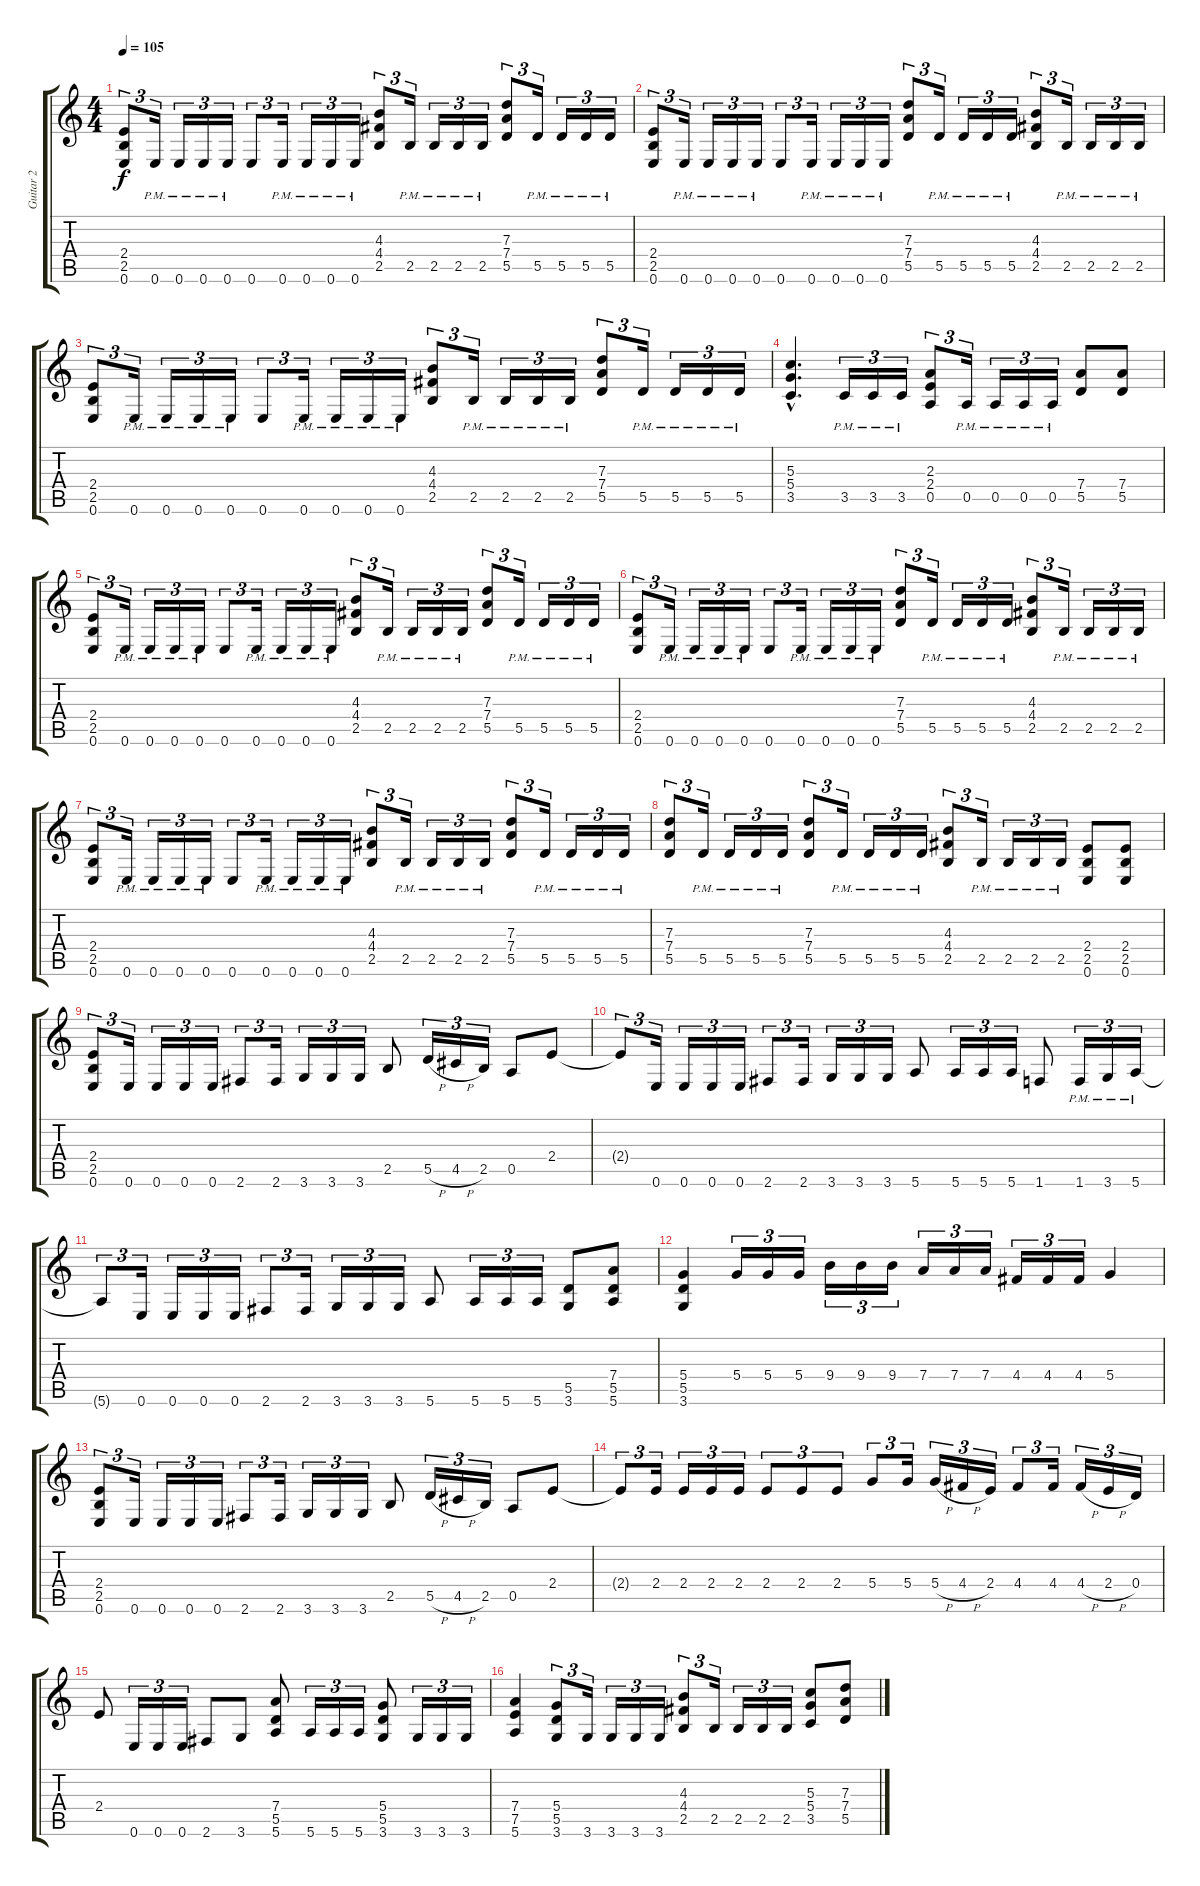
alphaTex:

\track ("Guitar 2" "Guitar 2") {instrument distortionguitar}
\staff {score tabs}
\tuning (E4 B3 G3 D3 A2 E2) {hide}
\ts (4 4)
\tempo 105
\clef g2
\ks c
(2.4 2.5 0.6).8{tu (3 2) dy f} 0.6{pm}.16{tu (3 2)} 0.6{pm}.16{tu (3 2)} 0.6{pm}.16{tu (3 2)} 0.6{pm}.16{tu (3 2)} 0.6.8{tu (3 2)} 0.6{pm}.16{tu (3 2)} 0.6{pm}.16{tu (3 2)} 0.6{pm}.16{tu (3 2)} 0.6{pm}.16{tu (3 2)} (4.3 4.4 2.5).8{tu (3 2)} 2.5{pm}.16{tu (3 2)} 2.5{pm}.16{tu (3 2)} 2.5{pm}.16{tu (3 2)} 2.5{pm}.16{tu (3 2)} (7.3 7.4 5.5).8{tu (3 2)} 5.5{pm}.16{tu (3 2)} 5.5{pm}.16{tu (3 2)} 5.5{pm}.16{tu (3 2)} 5.5{pm}.16{tu (3 2)} |
(2.4 2.5 0.6).8{tu (3 2)} 0.6{pm}.16{tu (3 2)} 0.6{pm}.16{tu (3 2)} 0.6{pm}.16{tu (3 2)} 0.6{pm}.16{tu (3 2)} 0.6.8{tu (3 2)} 0.6{pm}.16{tu (3 2)} 0.6{pm}.16{tu (3 2)} 0.6{pm}.16{tu (3 2)} 0.6{pm}.16{tu (3 2)} (7.3 7.4 5.5).8{tu (3 2)} 5.5{pm}.16{tu (3 2)} 5.5{pm}.16{tu (3 2)} 5.5{pm}.16{tu (3 2)} 5.5{pm}.16{tu (3 2)} (4.3 4.4 2.5).8{tu (3 2)} 2.5{pm}.16{tu (3 2)} 2.5{pm}.16{tu (3 2)} 2.5{pm}.16{tu (3 2)} 2.5{pm}.16{tu (3 2)} |
(2.4 2.5 0.6).8{tu (3 2)} 0.6{pm}.16{tu (3 2)} 0.6{pm}.16{tu (3 2)} 0.6{pm}.16{tu (3 2)} 0.6{pm}.16{tu (3 2)} 0.6.8{tu (3 2)} 0.6{pm}.16{tu (3 2)} 0.6{pm}.16{tu (3 2)} 0.6{pm}.16{tu (3 2)} 0.6{pm}.16{tu (3 2)} (4.3 4.4 2.5).8{tu (3 2)} 2.5{pm}.16{tu (3 2)} 2.5{pm}.16{tu (3 2)} 2.5{pm}.16{tu (3 2)} 2.5{pm}.16{tu (3 2)} (7.3 7.4 5.5).8{tu (3 2)} 5.5{pm}.16{tu (3 2)} 5.5{pm}.16{tu (3 2)} 5.5{pm}.16{tu (3 2)} 5.5{pm}.16{tu (3 2)} |
(5.3{hac} 5.4{hac} 3.5{hac}).4{d} 3.5{pm}.16{tu (3 2)} 3.5{pm}.16{tu (3 2)} 3.5{pm}.16{tu (3 2)} (2.3 2.4 0.5).8{tu (3 2)} 0.5{pm}.16{tu (3 2)} 0.5{pm}.16{tu (3 2)} 0.5{pm}.16{tu (3 2)} 0.5{pm}.16{tu (3 2)} (7.4 5.5).8 (7.4 5.5).8 |
(2.4 2.5 0.6).8{tu (3 2)} 0.6{pm}.16{tu (3 2)} 0.6{pm}.16{tu (3 2)} 0.6{pm}.16{tu (3 2)} 0.6{pm}.16{tu (3 2)} 0.6.8{tu (3 2)} 0.6{pm}.16{tu (3 2)} 0.6{pm}.16{tu (3 2)} 0.6{pm}.16{tu (3 2)} 0.6{pm}.16{tu (3 2)} (4.3 4.4 2.5).8{tu (3 2)} 2.5{pm}.16{tu (3 2)} 2.5{pm}.16{tu (3 2)} 2.5{pm}.16{tu (3 2)} 2.5{pm}.16{tu (3 2)} (7.3 7.4 5.5).8{tu (3 2)} 5.5{pm}.16{tu (3 2)} 5.5{pm}.16{tu (3 2)} 5.5{pm}.16{tu (3 2)} 5.5{pm}.16{tu (3 2)} |
(2.4 2.5 0.6).8{tu (3 2)} 0.6{pm}.16{tu (3 2)} 0.6{pm}.16{tu (3 2)} 0.6{pm}.16{tu (3 2)} 0.6{pm}.16{tu (3 2)} 0.6.8{tu (3 2)} 0.6{pm}.16{tu (3 2)} 0.6{pm}.16{tu (3 2)} 0.6{pm}.16{tu (3 2)} 0.6{pm}.16{tu (3 2)} (7.3 7.4 5.5).8{tu (3 2)} 5.5{pm}.16{tu (3 2)} 5.5{pm}.16{tu (3 2)} 5.5{pm}.16{tu (3 2)} 5.5{pm}.16{tu (3 2)} (4.3 4.4 2.5).8{tu (3 2)} 2.5{pm}.16{tu (3 2)} 2.5{pm}.16{tu (3 2)} 2.5{pm}.16{tu (3 2)} 2.5{pm}.16{tu (3 2)} |
(2.4 2.5 0.6).8{tu (3 2)} 0.6{pm}.16{tu (3 2)} 0.6{pm}.16{tu (3 2)} 0.6{pm}.16{tu (3 2)} 0.6{pm}.16{tu (3 2)} 0.6.8{tu (3 2)} 0.6{pm}.16{tu (3 2)} 0.6{pm}.16{tu (3 2)} 0.6{pm}.16{tu (3 2)} 0.6{pm}.16{tu (3 2)} (4.3 4.4 2.5).8{tu (3 2)} 2.5{pm}.16{tu (3 2)} 2.5{pm}.16{tu (3 2)} 2.5{pm}.16{tu (3 2)} 2.5{pm}.16{tu (3 2)} (7.3 7.4 5.5).8{tu (3 2)} 5.5{pm}.16{tu (3 2)} 5.5{pm}.16{tu (3 2)} 5.5{pm}.16{tu (3 2)} 5.5{pm}.16{tu (3 2)} |
(7.3 7.4 5.5).8{tu (3 2)} 5.5{pm}.16{tu (3 2)} 5.5{pm}.16{tu (3 2)} 5.5{pm}.16{tu (3 2)} 5.5{pm}.16{tu (3 2)} (7.3 7.4 5.5).8{tu (3 2)} 5.5{pm}.16{tu (3 2)} 5.5{pm}.16{tu (3 2)} 5.5{pm}.16{tu (3 2)} 5.5{pm}.16{tu (3 2)} (4.3 4.4 2.5).8{tu (3 2)} 2.5{pm}.16{tu (3 2)} 2.5{pm}.16{tu (3 2)} 2.5{pm}.16{tu (3 2)} 2.5{pm}.16{tu (3 2)} (2.4 2.5 0.6).8 (2.4 2.5 0.6).8 |
(2.4 2.5 0.6).8{tu (3 2)} 0.6.16{tu (3 2)} 0.6.16{tu (3 2)} 0.6.16{tu (3 2)} 0.6.16{tu (3 2)} 2.6.8{tu (3 2)} 2.6.16{tu (3 2)} 3.6.16{tu (3 2)} 3.6.16{tu (3 2)} 3.6.16{tu (3 2)} 2.5.8 5.5{h}.16{tu (3 2)} 4.5{h}.16{tu (3 2)} 2.5.16{tu (3 2)} 0.5.8 2.4.8 |
2.4{t}.8{tu (3 2)} 0.6.16{tu (3 2)} 0.6.16{tu (3 2)} 0.6.16{tu (3 2)} 0.6.16{tu (3 2)} 2.6.8{tu (3 2)} 2.6.16{tu (3 2)} 3.6.16{tu (3 2)} 3.6.16{tu (3 2)} 3.6.16{tu (3 2)} 5.6.8 5.6.16{tu (3 2)} 5.6.16{tu (3 2)} 5.6.16{tu (3 2)} 1.6.8 1.6{pm}.16{tu (3 2)} 3.6{pm}.16{tu (3 2)} 5.6{pm}.16{tu (3 2)} |
5.6{t}.8{tu (3 2)} 0.6.16{tu (3 2)} 0.6.16{tu (3 2)} 0.6.16{tu (3 2)} 0.6.16{tu (3 2)} 2.6.8{tu (3 2)} 2.6.16{tu (3 2)} 3.6.16{tu (3 2)} 3.6.16{tu (3 2)} 3.6.16{tu (3 2)} 5.6.8 5.6.16{tu (3 2)} 5.6.16{tu (3 2)} 5.6.16{tu (3 2)} (5.5 3.6).8 (7.4 5.5 5.6).8 |
(5.4 5.5 3.6).4 5.4.16{tu (3 2)} 5.4.16{tu (3 2)} 5.4.16{tu (3 2)} 9.4.16{tu (3 2)} 9.4.16{tu (3 2)} 9.4.16{tu (3 2)} 7.4.16{tu (3 2)} 7.4.16{tu (3 2)} 7.4.16{tu (3 2)} 4.4.16{tu (3 2)} 4.4.16{tu (3 2)} 4.4.16{tu (3 2)} 5.4.4 |
(2.4 2.5 0.6).8{tu (3 2)} 0.6.16{tu (3 2)} 0.6.16{tu (3 2)} 0.6.16{tu (3 2)} 0.6.16{tu (3 2)} 2.6.8{tu (3 2)} 2.6.16{tu (3 2)} 3.6.16{tu (3 2)} 3.6.16{tu (3 2)} 3.6.16{tu (3 2)} 2.5.8 5.5{h}.16{tu (3 2)} 4.5{h}.16{tu (3 2)} 2.5.16{tu (3 2)} 0.5.8 2.4.8 |
2.4{t}.8{tu (3 2)} 2.4.16{tu (3 2)} 2.4.16{tu (3 2)} 2.4.16{tu (3 2)} 2.4.16{tu (3 2)} 2.4.8{tu (3 2)} 2.4.8{tu (3 2)} 2.4.8{tu (3 2)} 5.4.8{tu (3 2)} 5.4.16{tu (3 2)} 5.4{h}.16{tu (3 2)} 4.4{h}.16{tu (3 2)} 2.4.16{tu (3 2)} 4.4.8{tu (3 2)} 4.4.16{tu (3 2)} 4.4{h}.16{tu (3 2)} 2.4{h}.16{tu (3 2)} 0.4.16{tu (3 2)} |
2.4.8 0.6.16{tu (3 2)} 0.6.16{tu (3 2)} 0.6.16{tu (3 2)} 2.6.8 3.6.8 (7.4 5.5 5.6).8 5.6.16{tu (3 2)} 5.6.16{tu (3 2)} 5.6.16{tu (3 2)} (5.4 5.5 3.6).8 3.6.16{tu (3 2)} 3.6.16{tu (3 2)} 3.6.16{tu (3 2)} |
(7.4 7.5 5.6).4 (5.4 5.5 3.6).8{tu (3 2)} 3.6.16{tu (3 2)} 3.6.16{tu (3 2)} 3.6.16{tu (3 2)} 3.6.16{tu (3 2)} (4.3 4.4 2.5).8{tu (3 2)} 2.5.16{tu (3 2)} 2.5.16{tu (3 2)} 2.5.16{tu (3 2)} 2.5.16{tu (3 2)} (5.3 5.4 3.5).8 (7.3 7.4 5.5).8
